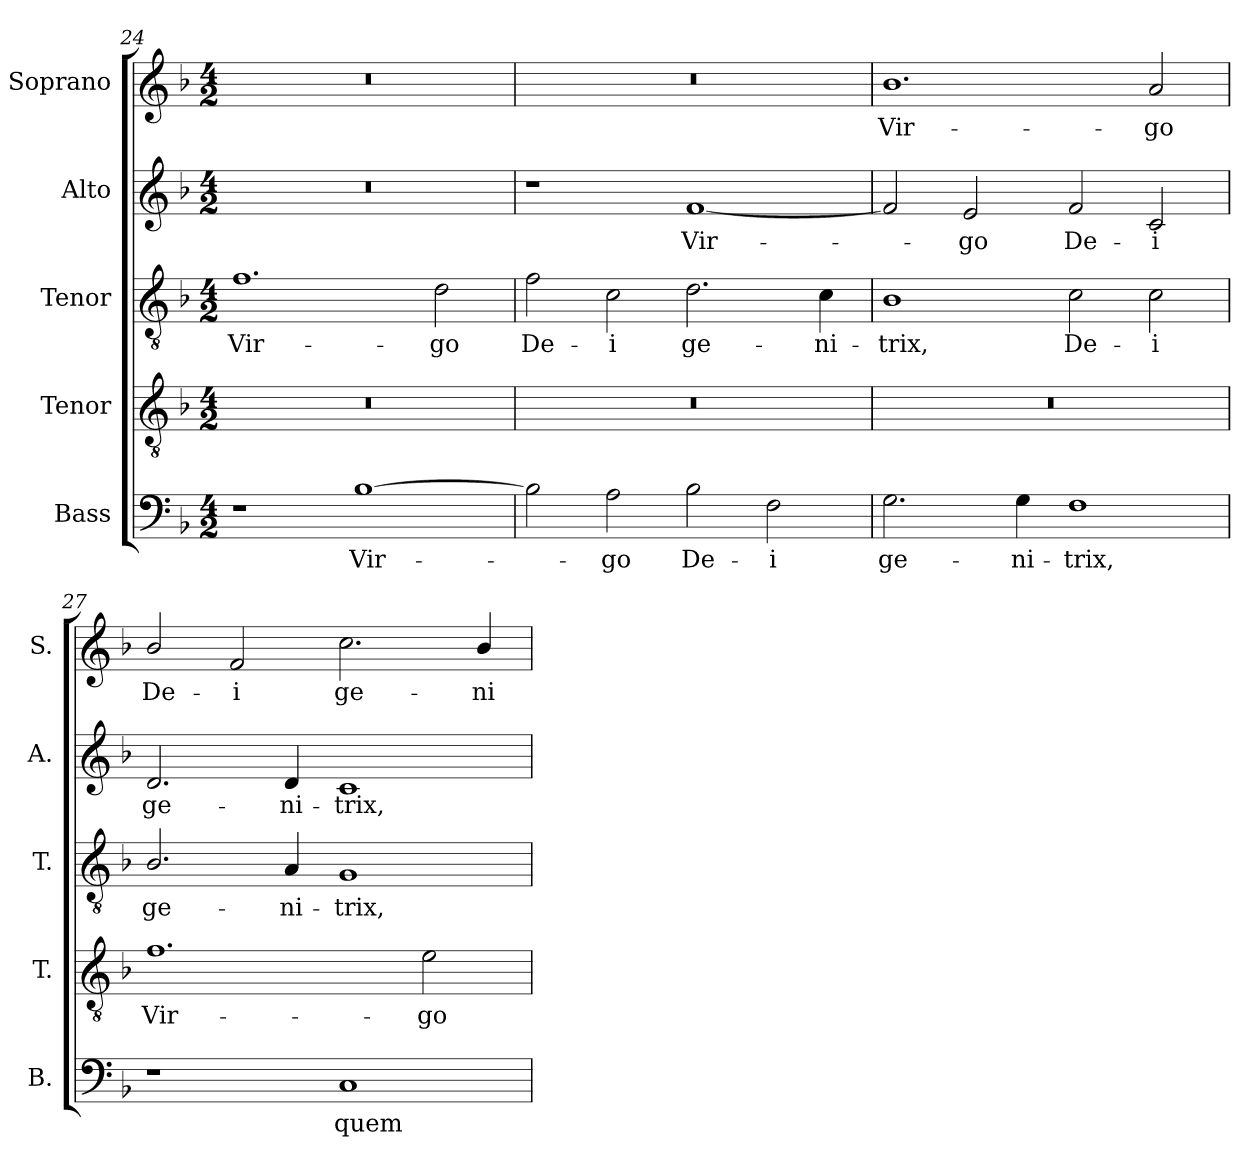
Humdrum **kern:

**kern	**text	**kern	**text	**kern	**text	**kern	**text	**kern	**text
*part5	*part5	*part4	*part4	*part3	*part3	*part2	*part2	*part1	*part1
*staff5	*staff5	*staff4	*staff4	*staff3	*staff3	*staff2	*staff2	*staff1	*staff1
*I"Bass	*	*I"Tenor	*	*I"Tenor	*	*I"Alto	*	*I"Soprano	*
*I'B.	*	*I'T.	*	*I'T.	*	*I'A.	*	*I'S.	*
!!LO:LB:g=z
*clefF4	*	*clefGv2	*	*clefGv2	*	*clefG2	*	*clefG2	*
*	*	*ITrd7c12	*	*ITrd7c12	*	*	*	*	*
*k[b-]	*	*k[b-]	*	*k[b-]	*	*k[b-]	*	*k[b-]	*
*F:	*	*F:	*	*F:	*	*F:	*	*F:	*
*M4/2	*	*M4/2	*	*M4/2	*	*M4/2	*	*M4/2	*
=24	=24	=24	=24	=24	=24	=24	=24	=24	=24
!	!	!LO:N:vis=1	!	!	!	!	!	!	!
!	!	!	!	!	!LO:LY:b:color=#000000	!LO:N:vis=1	!	!LO:N:vis=1	!
1r	.	0r	.	1.Fi	Vir-	0r	.	0r	.
!	!LO:LY:b:color=#000000	!	!	!	!	!	!	!	!
[1B-i	Vir-	.	.	.	.	.	.	.	.
!	!	!	!	!	!LO:LY:b:color=#000000	!	!	!	!
.	.	.	.	2Di\	-go	.	.	.	.
=25	=25	=25	=25	=25	=25	=25	=25	=25	=25
!	!	!LO:N:vis=1	!	!	!	!	!	!	!
!	!	!	!	!	!LO:LY:b:color=#000000	!	!	!LO:N:vis=1	!
2B-i\]	.	0r	.	2Fi\	De-	1r	.	0r	.
!	!LO:LY:b:color=#000000	!	!	!	!	!	!	!	!
!	!	!	!	!	!LO:LY:b:color=#000000	!	!	!	!
2Ai\	-go	.	.	2Ci\	-i	.	.	.	.
!	!LO:LY:b:color=#000000	!	!	!	!	!	!	!	!
!	!	!	!	!	!LO:LY:b:color=#000000	!	!	!	!
!	!	!	!	!	!	!	!LO:LY:b:color=#000000	!	!
2B-i\	De-	.	.	2.Di\	ge-	[1fi	Vir-	.	.
!	!LO:LY:b:color=#000000	!	!	!	!	!	!	!	!
2Fi\	-i	.	.	.	.	.	.	.	.
!	!	!	!	!	!LO:LY:b:color=#000000	!	!	!	!
.	.	.	.	4Ci\	-ni-	.	.	.	.
=26	=26	=26	=26	=26	=26	=26	=26	=26	=26
!	!LO:LY:b:color=#000000	!LO:N:vis=1	!	!	!	!	!	!	!
!	!	!	!	!	!LO:LY:b:color=#000000	!	!	!	!
!	!	!	!	!	!	!	!	!	!LO:LY:b:color=#000000
2.Gi\	ge-	0r	.	1BB-i	-trix,	2fi/]	.	1.b-i	Vir-
!	!	!	!	!	!	!	!LO:LY:b:color=#000000	!	!
.	.	.	.	.	.	2ei/	-go	.	.
!	!LO:LY:b:color=#000000	!	!	!	!	!	!	!	!
4Gi\	-ni-	.	.	.	.	.	.	.	.
!	!LO:LY:b:color=#000000	!	!	!	!	!	!	!	!
!	!	!	!	!	!LO:LY:b:color=#000000	!	!	!	!
!	!	!	!	!	!	!	!LO:LY:b:color=#000000	!	!
1Fi	-trix,	.	.	2Ci\	De-	2fi/	De-	.	.
!	!	!	!	!	!LO:LY:b:color=#000000	!	!	!	!
!	!	!	!	!	!	!	!LO:LY:b:color=#000000	!	!
!	!	!	!	!	!	!	!	!	!LO:LY:b:color=#000000
.	.	.	.	2Ci\	-i	2ci/	-i	2ai/	-go
=27	=27	=27	=27	=27	=27	=27	=27	=27	=27
!	!	!	!LO:LY:b:color=#000000	!	!	!	!	!	!
!	!	!	!	!	!LO:LY:b:color=#000000	!	!	!	!
!	!	!	!	!	!	!	!LO:LY:b:color=#000000	!	!
!	!	!	!	!	!	!	!	!	!LO:LY:b:color=#000000
1r	.	1.Fi	Vir-	2.BB-i/	ge-	2.di/	ge-	2b-i/	De-
!	!	!	!	!	!	!	!	!	!LO:LY:b:color=#000000
.	.	.	.	.	.	.	.	2fi/	-i
!	!	!	!	!	!LO:LY:b:color=#000000	!	!	!	!
!	!	!	!	!	!	!	!LO:LY:b:color=#000000	!	!
.	.	.	.	4AAi/	-ni-	4di/	-ni-	.	.
!	!LO:LY:b:color=#000000	!	!	!	!	!	!	!	!
!	!	!	!	!	!LO:LY:b:color=#000000	!	!	!	!
!	!	!	!	!	!	!	!LO:LY:b:color=#000000	!	!
!	!	!	!	!	!	!	!	!	!LO:LY:b:color=#000000
1Ci	quem	.	.	1GGi	-trix,	1ci	-trix,	2.cci\	ge-
!	!	!	!LO:LY:b:color=#000000	!	!	!	!	!	!
.	.	2Ei\	-go	.	.	.	.	.	.
!	!	!	!	!	!	!	!	!	!LO:LY:b:color=#000000
.	.	.	.	.	.	.	.	4b-i/	-ni-
=	=	=	=	=	=	=	=	=	=
*-	*-	*-	*-	*-	*-	*-	*-	*-	*-
